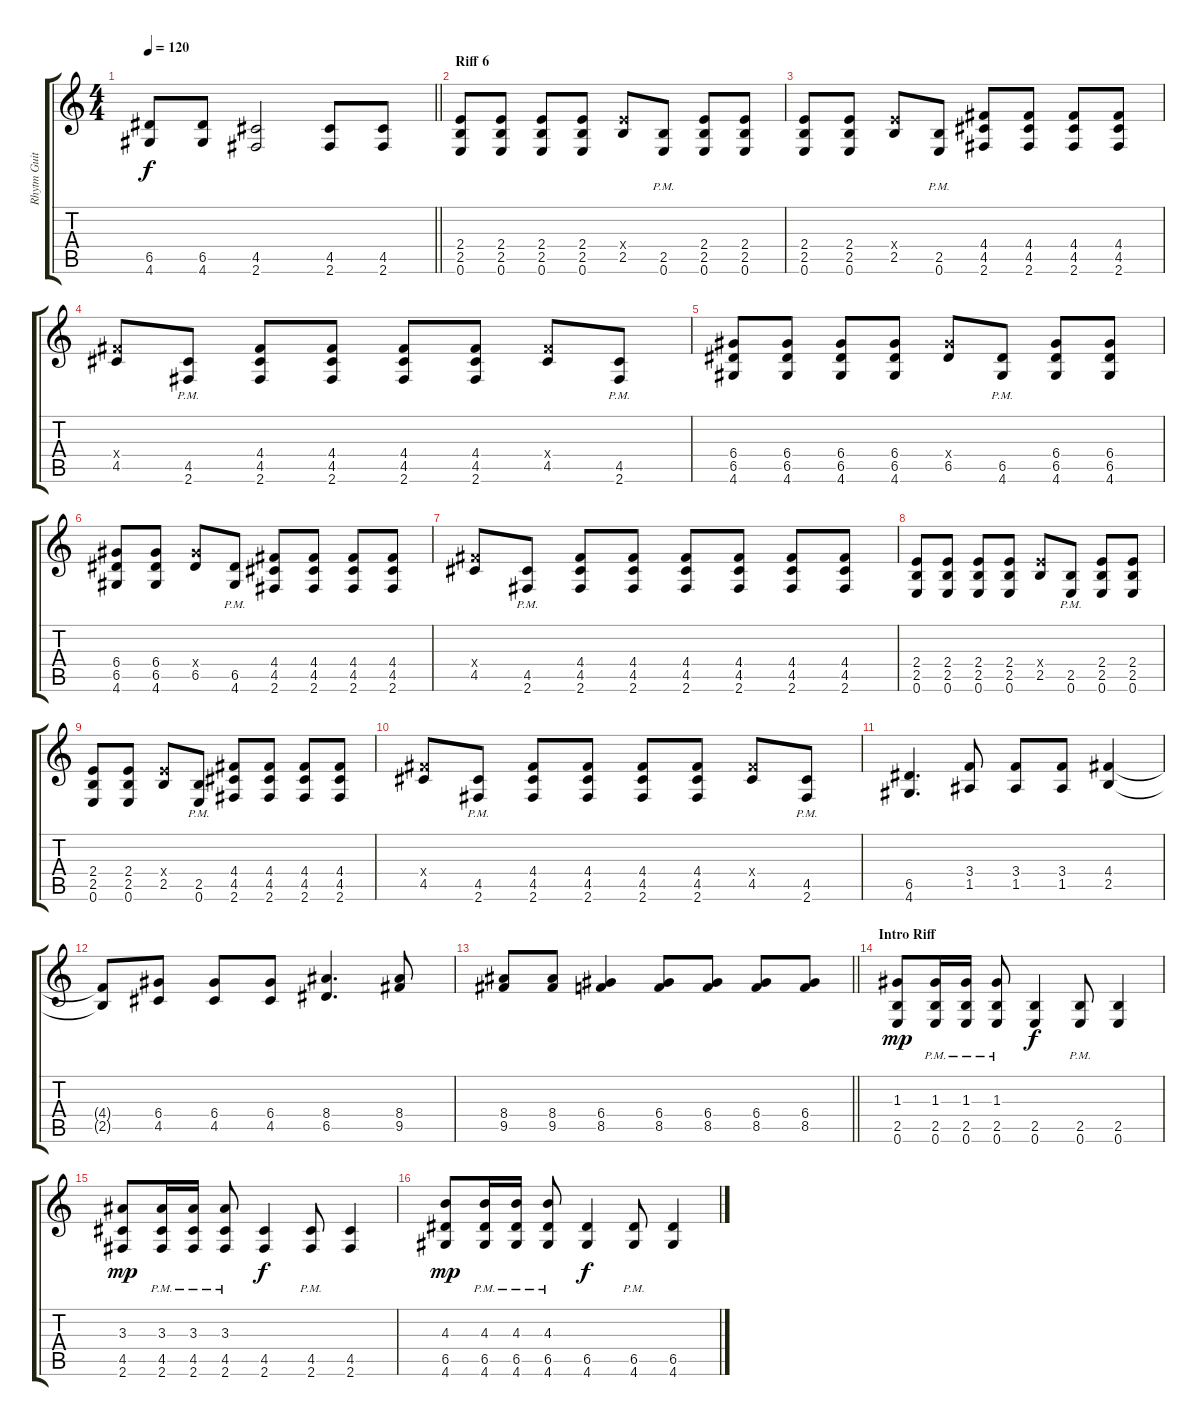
\track ("Rhytm Guitar" "Rhytm Guit") {instrument distortionguitar}
\staff {score tabs}
\tuning (E4 B3 G3 D3 A2 E2) {hide}
\ts (4 4)
\tempo 120
\clef g2
\barLineRight lightlight
\ks c
(6.5 4.6).8{dy f} (6.5 4.6).8 (4.5 2.6).2 (4.5 2.6).8 (4.5 2.6).8 |
\section ("" "Riff 6")
(2.4 2.5 0.6).8 (2.4 2.5 0.6).8 (2.4 2.5 0.6).8 (2.4 2.5 0.6).8 (2.4{x} 2.5).8 (2.5{pm} 0.6{pm}).8 (2.4 2.5 0.6).8 (2.4 2.5 0.6).8 |
(2.4 2.5 0.6).8 (2.4 2.5 0.6).8 (2.4{x} 2.5).8 (2.5{pm} 0.6{pm}).8 (4.4 4.5 2.6).8 (4.4 4.5 2.6).8 (4.4 4.5 2.6).8 (4.4 4.5 2.6).8 |
(4.4{x} 4.5).8 (4.5{pm} 2.6{pm}).8 (4.4 4.5 2.6).8 (4.4 4.5 2.6).8 (4.4 4.5 2.6).8 (4.4 4.5 2.6).8 (4.4{x} 4.5).8 (4.5{pm} 2.6{pm}).8 |
(6.4 6.5 4.6).8 (6.4 6.5 4.6).8 (6.4 6.5 4.6).8 (6.4 6.5 4.6).8 (6.4{x} 6.5).8 (6.5{pm} 4.6{pm}).8 (6.4 6.5 4.6).8 (6.4 6.5 4.6).8 |
(6.4 6.5 4.6).8 (6.4 6.5 4.6).8 (6.4{x} 6.5).8 (6.5{pm} 4.6{pm}).8 (4.4 4.5 2.6).8 (4.4 4.5 2.6).8 (4.4 4.5 2.6).8 (4.4 4.5 2.6).8 |
(4.4{x} 4.5).8 (4.5{pm} 2.6{pm}).8 (4.4 4.5 2.6).8 (4.4 4.5 2.6).8 (4.4 4.5 2.6).8 (4.4 4.5 2.6).8 (4.4 4.5 2.6).8 (4.4 4.5 2.6).8 |
(2.4 2.5 0.6).8 (2.4 2.5 0.6).8 (2.4 2.5 0.6).8 (2.4 2.5 0.6).8 (2.4{x} 2.5).8 (2.5{pm} 0.6{pm}).8 (2.4 2.5 0.6).8 (2.4 2.5 0.6).8 |
(2.4 2.5 0.6).8 (2.4 2.5 0.6).8 (2.4{x} 2.5).8 (2.5{pm} 0.6{pm}).8 (4.4 4.5 2.6).8 (4.4 4.5 2.6).8 (4.4 4.5 2.6).8 (4.4 4.5 2.6).8 |
(4.4{x} 4.5).8 (4.5{pm} 2.6{pm}).8 (4.4 4.5 2.6).8 (4.4 4.5 2.6).8 (4.4 4.5 2.6).8 (4.4 4.5 2.6).8 (4.4{x} 4.5).8 (4.5{pm} 2.6{pm}).8 |
(6.5 4.6).4{d} (3.4 1.5).8 (3.4 1.5).8 (3.4 1.5).8 (4.4 2.5).4 |
(4.4{t} 2.5{t}).8 (6.4 4.5).8 (6.4 4.5).8 (6.4 4.5).8 (8.4 6.5).4{d} (8.4 9.5).8 |
\barLineRight lightlight
(8.4 9.5).8 (8.4 9.5).8 (6.4 8.5).4 (6.4 8.5).8 (6.4 8.5).8 (6.4 8.5).8 (6.4 8.5).8 |
\section ("" "Intro Riff")
(1.3 2.5 0.6).8{dy mp volume 10 balance 14} (1.3 2.5{pm} 0.6).16 (1.3 2.5{pm} 0.6).16 (1.3 2.5{pm} 0.6).8 (2.5 0.6).4{dy f} (2.5{pm} 0.6).8 (2.5 0.6).4 |
(3.3 4.5 2.6).8{dy mp} (3.3 4.5{pm} 2.6).16 (3.3 4.5{pm} 2.6).16 (3.3 4.5{pm} 2.6).8 (4.5 2.6).4{dy f} (4.5{pm} 2.6{pm}).8 (4.5 2.6).4 |
(4.3 6.5 4.6).8{dy mp} (4.3 6.5{pm} 4.6).16 (4.3 6.5{pm} 4.6).16 (4.3 6.5{pm} 4.6).8 (6.5 4.6).4{dy f} (6.5{pm} 4.6{pm}).8 (6.5 4.6).4
